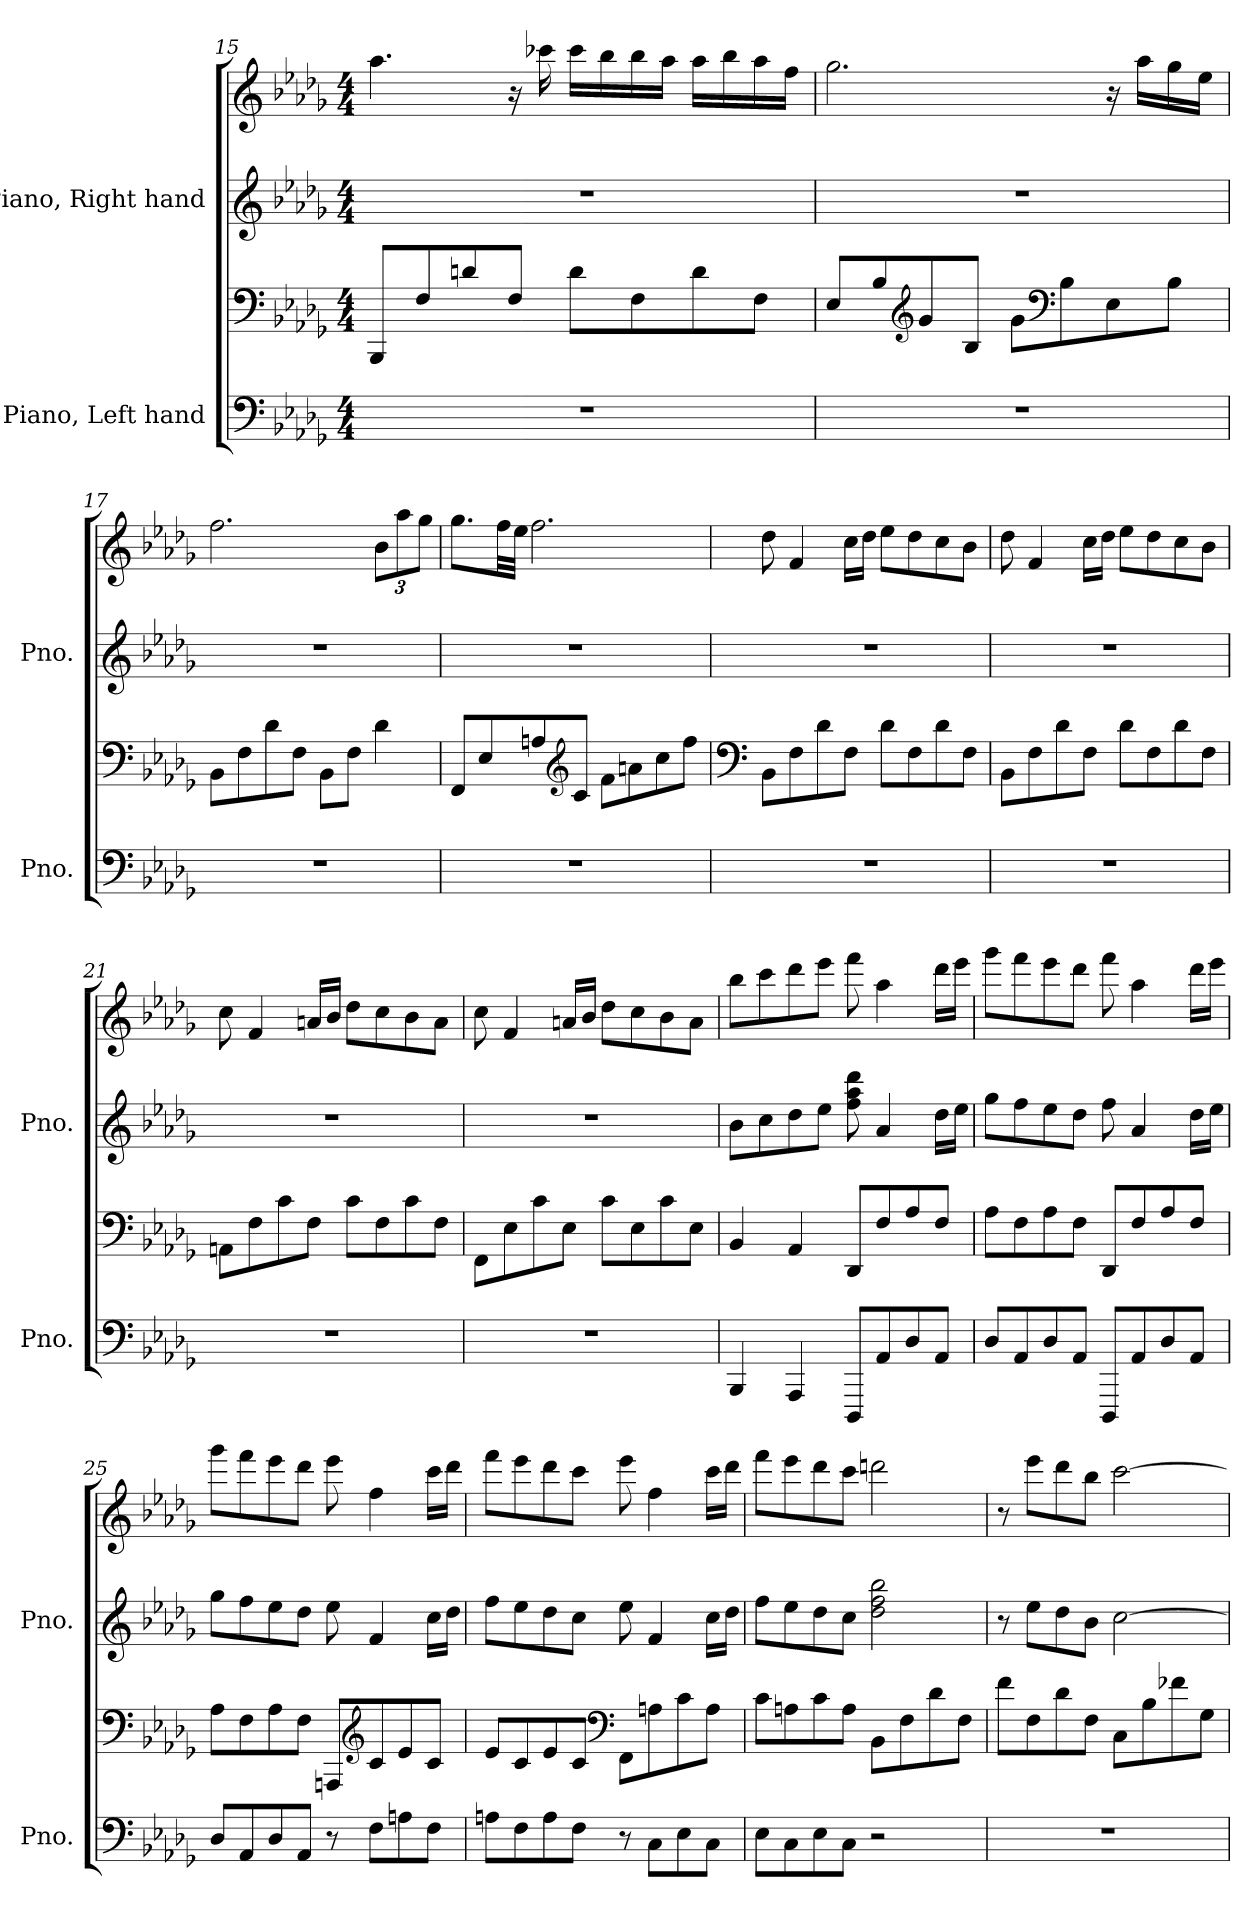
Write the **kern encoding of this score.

**kern	**kern	**kern	**kern
*part2	*part2	*part1	*part1
*staff4	*staff3	*staff2	*staff1
*I"Piano, Left hand	*	*I"Piano, Right hand	*
*I'Pno.	*	*I'Pno.	*
*clefF4	*clefF4	*clefG2	*clefG2
*k[b-e-a-d-g-]	*k[b-e-a-d-g-]	*k[b-e-a-d-g-]	*k[b-e-a-d-g-]
*M4/4	*M4/4	*M4/4	*M4/4
=15	=15	=15	=15
1r	8BBB-/L	1r	4.aa-\
.	8F/	.	.
.	8dn/	.	.
.	8F/J	.	16r
.	.	.	16ccc-X\
.	8d\L	.	16ccc-\LL
.	.	.	16bb-\
.	8F\	.	16bb-\
.	.	.	16aa-\JJ
.	8d\	.	16aa-\LL
.	.	.	16bb-\
.	8F\J	.	16aa-\
.	.	.	16ff\JJ
!!LO:LB:g=z
=16	=16	=16	=16
1r	8E-/L	1r	2.gg-\
.	8B-/	.	.
*	*clefG2	*	*
.	8g-/	.	.
.	8B-/J	.	.
.	8g-\L	.	.
*	*clefF4	*	*
.	8B-\	.	.
.	8E-\	.	16r
.	.	.	16aa-\LL
.	8B-\J	.	16gg-\
.	.	.	16ee-\JJ
=17	=17	=17	=17
1r	8BB-\L	1r	2.ff\
.	8F\	.	.
.	8d-\	.	.
.	8F\J	.	.
.	8BB-\L	.	.
.	8F\J	.	.
*	*	*	*Xbrackettup
.	4d-\	.	12b-\L
.	.	.	12aa-\
.	.	.	12gg-\J
=18	=18	=18	=18
1r	8FF/L	1r	8.gg-\L
.	8E-/	.	.
.	.	.	32ff\LL
.	.	.	32ee-\JJJ
.	8An/	.	2.ff\
*	*clefG2	*	*
.	8c/J	.	.
.	8f\L	.	.
.	8an\	.	.
.	8cc\	.	.
.	8ff\J	.	.
!!LO:PB:g=z
=19	=19	=19	=19
*	*clefF4	*	*
1r	8BB-\L	1r	8dd-\
.	8F\	.	4f/
.	8d-\	.	.
.	8F\J	.	16cc\LL
.	.	.	16dd-\JJ
.	8d-\L	.	8ee-\L
.	8F\	.	8dd-\
.	8d-\	.	8cc\
.	8F\J	.	8b-\J
=20	=20	=20	=20
1r	8BB-\L	1r	8dd-\
.	8F\	.	4f/
.	8d-\	.	.
.	8F\J	.	16cc\LL
.	.	.	16dd-\JJ
.	8d-\L	.	8ee-\L
.	8F\	.	8dd-\
.	8d-\	.	8cc\
.	8F\J	.	8b-\J
=21	=21	=21	=21
1r	8AAn\L	1r	8cc\
.	8F\	.	4f/
.	8c\	.	.
.	8F\J	.	16an/LL
.	.	.	16b-/JJ
.	8c\L	.	8dd-\L
.	8F\	.	8cc\
.	8c\	.	8b-\
.	8F\J	.	8a\J
=22	=22	=22	=22
1r	8FF\L	1r	8cc\
.	8E-\	.	4f/
.	8c\	.	.
.	8E-\J	.	16an/LL
.	.	.	16b-/JJ
.	8c\L	.	8dd-\L
.	8E-\	.	8cc\
.	8c\	.	8b-\
.	8E-\J	.	8a\J
!!LO:LB:g=z
=23	=23	=23	=23
4BBB-/	4BB-/	8b-\L	8bb-\L
.	.	8cc\	8ccc\
4AAA-/	4AA-/	8dd-\	8ddd-\
.	.	8ee-\J	8eee-\J
8DDD-/L	8DD-/L	8ff\ 8aa-\ 8ddd-\	8fff\
8AA-/	8F/	4a-/	4aa-\
8D-/	8A-/	.	.
8AA-/J	8F/J	16dd-\LL	16ddd-\LL
.	.	16ee-\JJ	16eee-\JJ
=24	=24	=24	=24
8D-/L	8A-\L	8gg-\L	8ggg-\L
8AA-/	8F\	8ff\	8fff\
8D-/	8A-\	8ee-\	8eee-\
8AA-/J	8F\J	8dd-\J	8ddd-\J
8DDD-/L	8DD-/L	8ff\	8fff\
8AA-/	8F/	4a-/	4aa-\
8D-/	8A-/	.	.
8AA-/J	8F/J	16dd-\LL	16ddd-\LL
.	.	16ee-\JJ	16eee-\JJ
=25	=25	=25	=25
8D-/L	8A-\L	8gg-\L	8ggg-\L
8AA-/	8F\	8ff\	8fff\
8D-/	8A-\	8ee-\	8eee-\
8AA-/J	8F\J	8dd-\J	8ddd-\J
8r	8AAAn/L	8ee-\	8eee-\
*	*clefG2	*	*
8F\L	8c/	4f/	4ff\
8An\	8e-/	.	.
8F\J	8c/J	16cc\LL	16ccc\LL
.	.	16dd-\JJ	16ddd-\JJ
!!LO:LB:g=z
=26	=26	=26	=26
8An\L	8e-/L	8ff\L	8fff\L
8F\	8c/	8ee-\	8eee-\
8A\	8e-/	8dd-\	8ddd-\
8F\J	8c/J	8cc\J	8ccc\J
*	*clefF4	*	*
8r	8FF\L	8ee-\	8eee-\
8C\L	8An\	4f/	4ff\
8E-\	8c\	.	.
8C\J	8A\J	16cc\LL	16ccc\LL
.	.	16dd-\JJ	16ddd-\JJ
=27	=27	=27	=27
8E-\L	8c\L	8ff\L	8fff\L
8C\	8An\	8ee-\	8eee-\
8E-\	8c\	8dd-\	8ddd-\
8C\J	8A\J	8cc\J	8ccc\J
2r	8BB-\L	2dd-\ 2ff\ 2bb-\	2dddn\
.	8F\	.	.
.	8d-\	.	.
.	8F\J	.	.
=28	=28	=28	=28
1r	8f\L	8r	8r
.	8F\	8ee-\L	8eee-\L
.	8d-\	8dd-\	8ddd-\
.	8F\J	8b-\J	8bb-\J
.	8C\L	[2cc\	[2ccc\
.	8B-\	.	.
.	8f-X\	.	.
.	8G-\J	.	.
=	=	=	=
*-	*-	*-	*-
